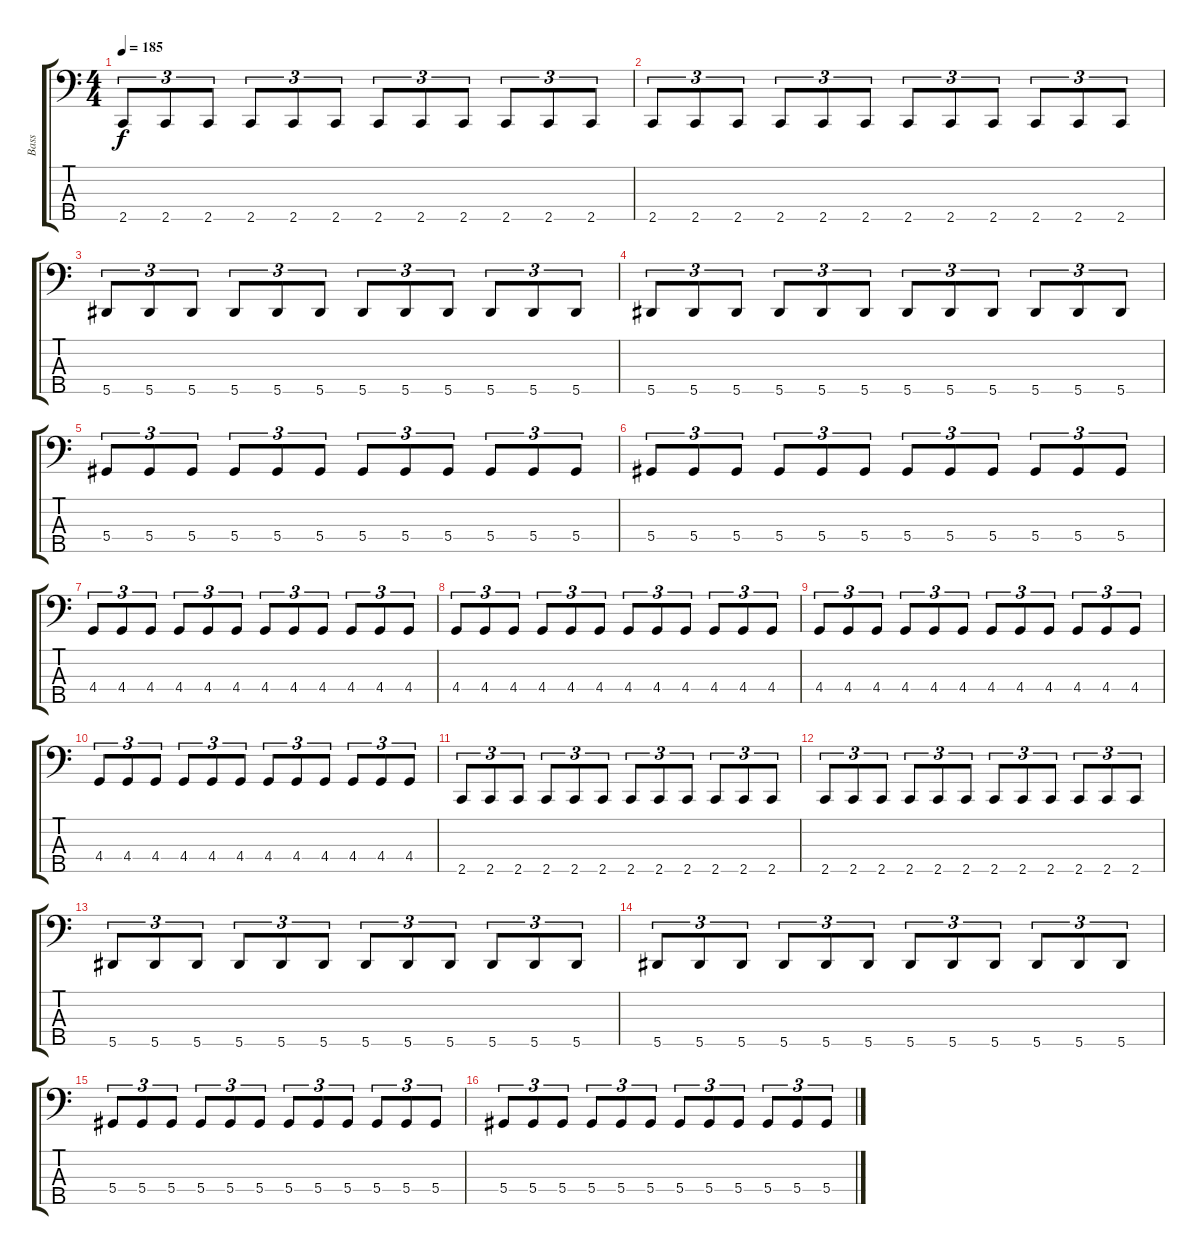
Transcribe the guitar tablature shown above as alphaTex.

\track ("Bass" "Bass") {instrument slapbass2}
\staff {score tabs}
\tuning (Gb2 Db2 Ab1 Eb1 Bb0) {hide}
\ts (4 4)
\tempo 185
\clef f4
\ks c
2.5.8{tu (3 2) dy f} 2.5.8{tu (3 2)} 2.5.8{tu (3 2)} 2.5.8{tu (3 2)} 2.5.8{tu (3 2)} 2.5.8{tu (3 2)} 2.5.8{tu (3 2)} 2.5.8{tu (3 2)} 2.5.8{tu (3 2)} 2.5.8{tu (3 2)} 2.5.8{tu (3 2)} 2.5.8{tu (3 2)} |
2.5.8{tu (3 2)} 2.5.8{tu (3 2)} 2.5.8{tu (3 2)} 2.5.8{tu (3 2)} 2.5.8{tu (3 2)} 2.5.8{tu (3 2)} 2.5.8{tu (3 2)} 2.5.8{tu (3 2)} 2.5.8{tu (3 2)} 2.5.8{tu (3 2)} 2.5.8{tu (3 2)} 2.5.8{tu (3 2)} |
5.5.8{tu (3 2)} 5.5.8{tu (3 2)} 5.5.8{tu (3 2)} 5.5.8{tu (3 2)} 5.5.8{tu (3 2)} 5.5.8{tu (3 2)} 5.5.8{tu (3 2)} 5.5.8{tu (3 2)} 5.5.8{tu (3 2)} 5.5.8{tu (3 2)} 5.5.8{tu (3 2)} 5.5.8{tu (3 2)} |
5.5.8{tu (3 2)} 5.5.8{tu (3 2)} 5.5.8{tu (3 2)} 5.5.8{tu (3 2)} 5.5.8{tu (3 2)} 5.5.8{tu (3 2)} 5.5.8{tu (3 2)} 5.5.8{tu (3 2)} 5.5.8{tu (3 2)} 5.5.8{tu (3 2)} 5.5.8{tu (3 2)} 5.5.8{tu (3 2)} |
5.4.8{tu (3 2)} 5.4.8{tu (3 2)} 5.4.8{tu (3 2)} 5.4.8{tu (3 2)} 5.4.8{tu (3 2)} 5.4.8{tu (3 2)} 5.4.8{tu (3 2)} 5.4.8{tu (3 2)} 5.4.8{tu (3 2)} 5.4.8{tu (3 2)} 5.4.8{tu (3 2)} 5.4.8{tu (3 2)} |
5.4.8{tu (3 2)} 5.4.8{tu (3 2)} 5.4.8{tu (3 2)} 5.4.8{tu (3 2)} 5.4.8{tu (3 2)} 5.4.8{tu (3 2)} 5.4.8{tu (3 2)} 5.4.8{tu (3 2)} 5.4.8{tu (3 2)} 5.4.8{tu (3 2)} 5.4.8{tu (3 2)} 5.4.8{tu (3 2)} |
4.4.8{tu (3 2)} 4.4.8{tu (3 2)} 4.4.8{tu (3 2)} 4.4.8{tu (3 2)} 4.4.8{tu (3 2)} 4.4.8{tu (3 2)} 4.4.8{tu (3 2)} 4.4.8{tu (3 2)} 4.4.8{tu (3 2)} 4.4.8{tu (3 2)} 4.4.8{tu (3 2)} 4.4.8{tu (3 2)} |
4.4.8{tu (3 2)} 4.4.8{tu (3 2)} 4.4.8{tu (3 2)} 4.4.8{tu (3 2)} 4.4.8{tu (3 2)} 4.4.8{tu (3 2)} 4.4.8{tu (3 2)} 4.4.8{tu (3 2)} 4.4.8{tu (3 2)} 4.4.8{tu (3 2)} 4.4.8{tu (3 2)} 4.4.8{tu (3 2)} |
4.4.8{tu (3 2)} 4.4.8{tu (3 2)} 4.4.8{tu (3 2)} 4.4.8{tu (3 2)} 4.4.8{tu (3 2)} 4.4.8{tu (3 2)} 4.4.8{tu (3 2)} 4.4.8{tu (3 2)} 4.4.8{tu (3 2)} 4.4.8{tu (3 2)} 4.4.8{tu (3 2)} 4.4.8{tu (3 2)} |
4.4.8{tu (3 2)} 4.4.8{tu (3 2)} 4.4.8{tu (3 2)} 4.4.8{tu (3 2)} 4.4.8{tu (3 2)} 4.4.8{tu (3 2)} 4.4.8{tu (3 2)} 4.4.8{tu (3 2)} 4.4.8{tu (3 2)} 4.4.8{tu (3 2)} 4.4.8{tu (3 2)} 4.4.8{tu (3 2)} |
2.5.8{tu (3 2)} 2.5.8{tu (3 2)} 2.5.8{tu (3 2)} 2.5.8{tu (3 2)} 2.5.8{tu (3 2)} 2.5.8{tu (3 2)} 2.5.8{tu (3 2)} 2.5.8{tu (3 2)} 2.5.8{tu (3 2)} 2.5.8{tu (3 2)} 2.5.8{tu (3 2)} 2.5.8{tu (3 2)} |
2.5.8{tu (3 2)} 2.5.8{tu (3 2)} 2.5.8{tu (3 2)} 2.5.8{tu (3 2)} 2.5.8{tu (3 2)} 2.5.8{tu (3 2)} 2.5.8{tu (3 2)} 2.5.8{tu (3 2)} 2.5.8{tu (3 2)} 2.5.8{tu (3 2)} 2.5.8{tu (3 2)} 2.5.8{tu (3 2)} |
5.5.8{tu (3 2)} 5.5.8{tu (3 2)} 5.5.8{tu (3 2)} 5.5.8{tu (3 2)} 5.5.8{tu (3 2)} 5.5.8{tu (3 2)} 5.5.8{tu (3 2)} 5.5.8{tu (3 2)} 5.5.8{tu (3 2)} 5.5.8{tu (3 2)} 5.5.8{tu (3 2)} 5.5.8{tu (3 2)} |
5.5.8{tu (3 2)} 5.5.8{tu (3 2)} 5.5.8{tu (3 2)} 5.5.8{tu (3 2)} 5.5.8{tu (3 2)} 5.5.8{tu (3 2)} 5.5.8{tu (3 2)} 5.5.8{tu (3 2)} 5.5.8{tu (3 2)} 5.5.8{tu (3 2)} 5.5.8{tu (3 2)} 5.5.8{tu (3 2)} |
5.4.8{tu (3 2)} 5.4.8{tu (3 2)} 5.4.8{tu (3 2)} 5.4.8{tu (3 2)} 5.4.8{tu (3 2)} 5.4.8{tu (3 2)} 5.4.8{tu (3 2)} 5.4.8{tu (3 2)} 5.4.8{tu (3 2)} 5.4.8{tu (3 2)} 5.4.8{tu (3 2)} 5.4.8{tu (3 2)} |
5.4.8{tu (3 2)} 5.4.8{tu (3 2)} 5.4.8{tu (3 2)} 5.4.8{tu (3 2)} 5.4.8{tu (3 2)} 5.4.8{tu (3 2)} 5.4.8{tu (3 2)} 5.4.8{tu (3 2)} 5.4.8{tu (3 2)} 5.4.8{tu (3 2)} 5.4.8{tu (3 2)} 5.4.8{tu (3 2)}
